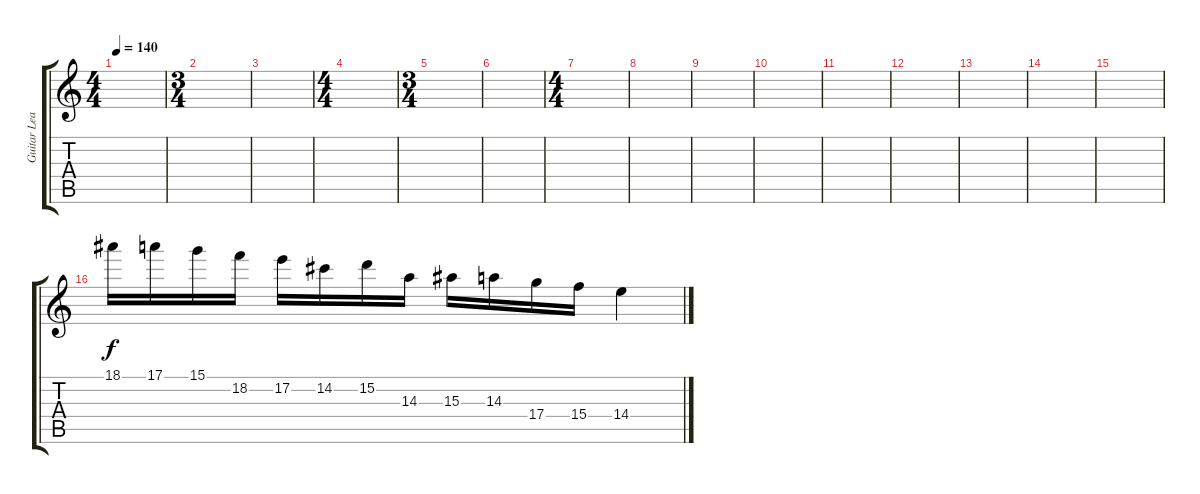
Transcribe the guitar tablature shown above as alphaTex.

\track ("Guitar Lead" "Guitar Lea") {instrument distortionguitar}
\staff {score tabs}
\tuning (E4 B3 G3 D3 A2 E2) {hide}
\ts (4 4)
\tempo 140
\clef g2
\ks c
|
\ts (3 4)
|
|
\ts (4 4)
|
\ts (3 4)
|
|
\ts (4 4)
|
|
|
|
|
|
|
|
|
18.1.16 17.1.16 15.1.16 18.2.16 17.2.16 14.2.16 15.2.16 14.3.16 15.3.16 14.3.16 17.4.16 15.4.16 14.4.4
